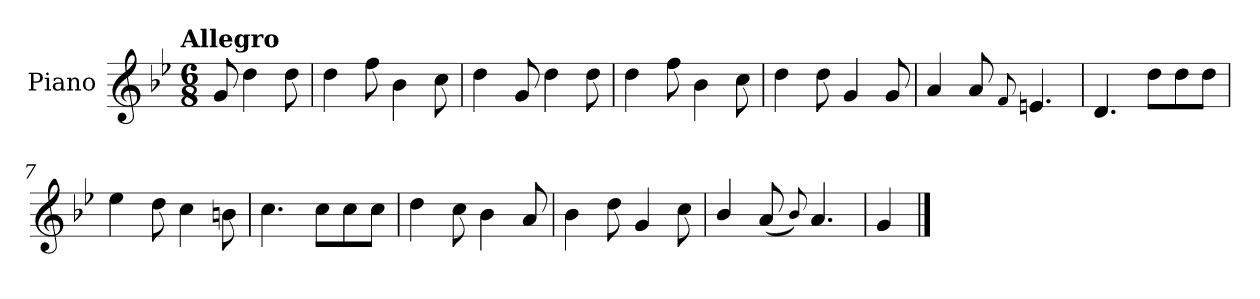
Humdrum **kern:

**kern
*part1
*staff1
*I"Piano
*I'Pno.
*clefG2
*k[b-e-]
!!LO:TX:omd:t=Allegro
*M6/8
*MM144
=
8g/
4dd\
8dd\
=1
4dd\
8ff\
4b-\
8cc\
=2
4dd\
8g/
4dd\
8dd\
=3
4dd\
8ff\
4b-\
8cc\
!!LO:LB:g=z
=4
4dd\
8dd\
4g/
8g/
=5
4a/
8a/
8qqf/
4.en/
=6
4.d/
8dd\L
8dd\
8dd\J
=7
4ee-\
8dd\
4cc\
8bn\
=8
4.cc\
8cc\L
8cc\
8cc\J
!!LO:LB:g=z
=9
4dd\
8cc\
4b-\
8a/
=10
4b-\
8dd\
4g/
8cc\
=11
4b-/
(<8a/
8qqb-/)
4.a/
=12
4g/
==
*-
